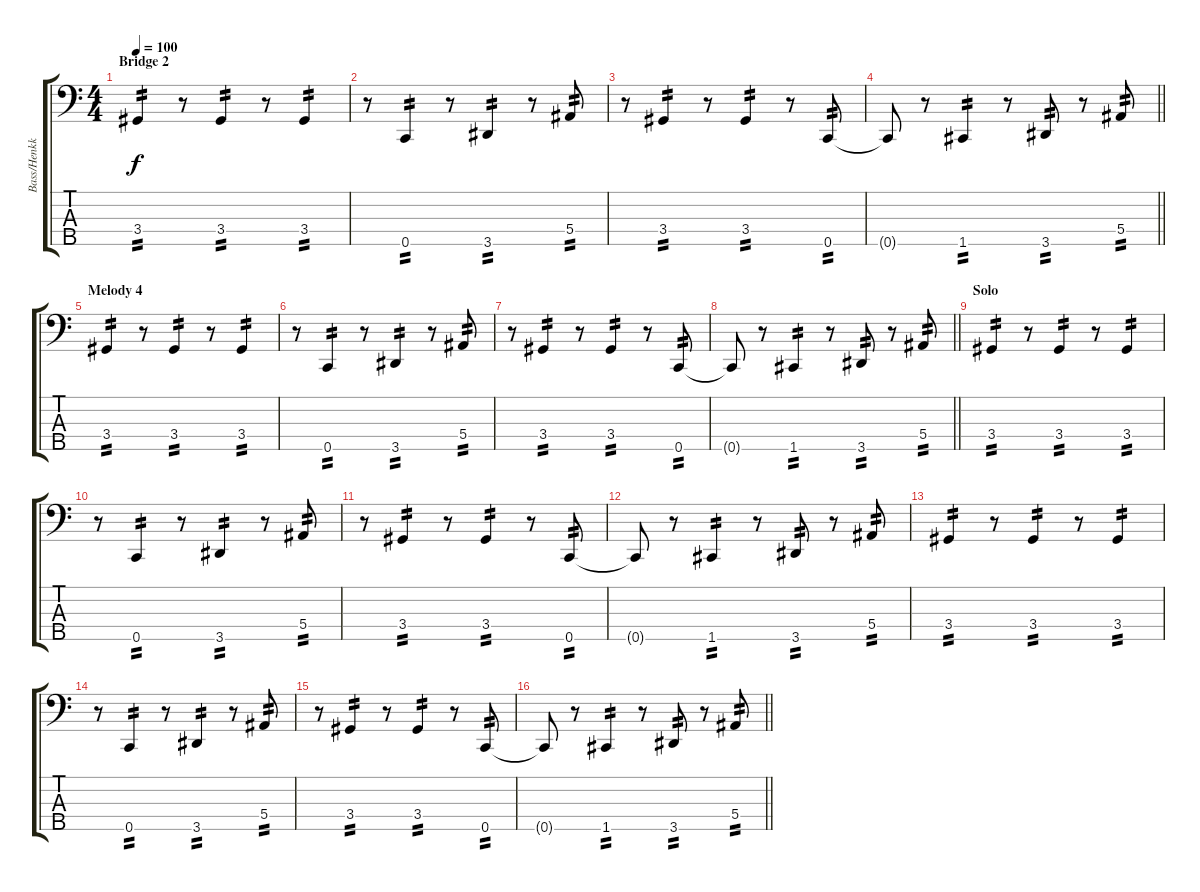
\track ("Bass/Henkka" "Bass/Henkk") {instrument electricbasspick}
\staff {score tabs}
\tuning (Ab2 Eb2 Bb1 F1 C1) {hide}
\ts (4 4)
\section ("" "Bridge 2")
\tempo 100
\clef f4
\ks c
3.4.4{tp 2 dy f} r.8 3.4.4{tp 2} r.8 3.4.4{tp 2} |
r.8 0.5.4{tp 2} r.8 3.5.4{tp 2} r.8 5.4.8{tp 2} |
r.8 3.4.4{tp 2} r.8 3.4.4{tp 2} r.8 0.5.8{tp 2} |
\barLineRight lightlight
0.5{t}.8 r.8 1.5.4{tp 2} r.8 3.5.8{tp 2} r.8 5.4.8{tp 2} |
\section ("" "Melody 4")
3.4.4{tp 2} r.8 3.4.4{tp 2} r.8 3.4.4{tp 2} |
r.8 0.5.4{tp 2} r.8 3.5.4{tp 2} r.8 5.4.8{tp 2} |
r.8 3.4.4{tp 2} r.8 3.4.4{tp 2} r.8 0.5.8{tp 2} |
\barLineRight lightlight
0.5{t}.8 r.8 1.5.4{tp 2} r.8 3.5.8{tp 2} r.8 5.4.8{tp 2} |
\section ("" "Solo")
3.4.4{tp 2} r.8 3.4.4{tp 2} r.8 3.4.4{tp 2} |
r.8 0.5.4{tp 2} r.8 3.5.4{tp 2} r.8 5.4.8{tp 2} |
r.8 3.4.4{tp 2} r.8 3.4.4{tp 2} r.8 0.5.8{tp 2} |
0.5{t}.8 r.8 1.5.4{tp 2} r.8 3.5.8{tp 2} r.8 5.4.8{tp 2} |
3.4.4{tp 2} r.8 3.4.4{tp 2} r.8 3.4.4{tp 2} |
r.8 0.5.4{tp 2} r.8 3.5.4{tp 2} r.8 5.4.8{tp 2} |
r.8 3.4.4{tp 2} r.8 3.4.4{tp 2} r.8 0.5.8{tp 2} |
\barLineRight lightlight
0.5{t}.8 r.8 1.5.4{tp 2} r.8 3.5.8{tp 2} r.8 5.4.8{tp 2}
